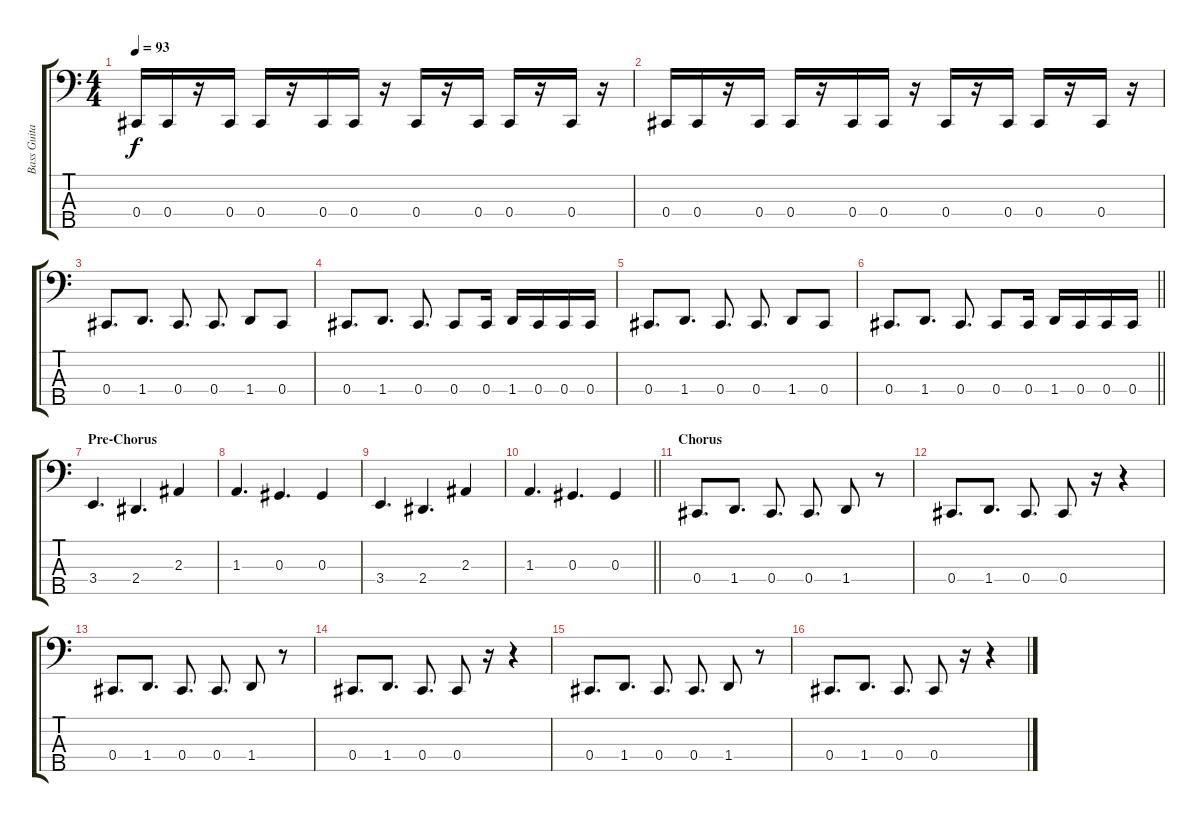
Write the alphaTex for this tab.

\track ("Bass Guitar" "Bass Guita") {instrument electricbassfinger}
\staff {score tabs}
\tuning (Gb2 Db2 Ab1 Db1 Ab0) {hide}
\ts (4 4)
\tempo 93
\clef f4
\ks c
0.4.16{dy f} 0.4.16 r.16 0.4.16 0.4.16 r.16 0.4.16 0.4.16 r.16 0.4.16 r.16 0.4.16 0.4.16 r.16 0.4.16 r.16 |
0.4.16 0.4.16 r.16 0.4.16 0.4.16 r.16 0.4.16 0.4.16 r.16 0.4.16 r.16 0.4.16 0.4.16 r.16 0.4.16 r.16 |
0.4.8{d} 1.4.8{d} 0.4.8{d} 0.4.8{d} 1.4.8 0.4.8 |
0.4.8{d} 1.4.8{d} 0.4.8{d} 0.4.8 0.4.16 1.4.16 0.4.16 0.4.16 0.4.16 |
0.4.8{d} 1.4.8{d} 0.4.8{d} 0.4.8{d} 1.4.8 0.4.8 |
\barLineRight lightlight
0.4.8{d} 1.4.8{d} 0.4.8{d} 0.4.8 0.4.16 1.4.16 0.4.16 0.4.16 0.4.16 |
\section ("" "Pre-Chorus")
3.4.4{d} 2.4.4{d} 2.3.4 |
1.3.4{d} 0.3.4{d} 0.3.4 |
3.4.4{d} 2.4.4{d} 2.3.4 |
\barLineRight lightlight
1.3.4{d} 0.3.4{d} 0.3.4 |
\section ("" "Chorus")
0.4.8{d} 1.4.8{d} 0.4.8{d} 0.4.8{d} 1.4.8 r.8 |
0.4.8{d} 1.4.8{d} 0.4.8{d} 0.4.8 r.16 r.4 |
0.4.8{d} 1.4.8{d} 0.4.8{d} 0.4.8{d} 1.4.8 r.8 |
0.4.8{d} 1.4.8{d} 0.4.8{d} 0.4.8 r.16 r.4 |
0.4.8{d} 1.4.8{d} 0.4.8{d} 0.4.8{d} 1.4.8 r.8 |
0.4.8{d} 1.4.8{d} 0.4.8{d} 0.4.8 r.16 r.4
